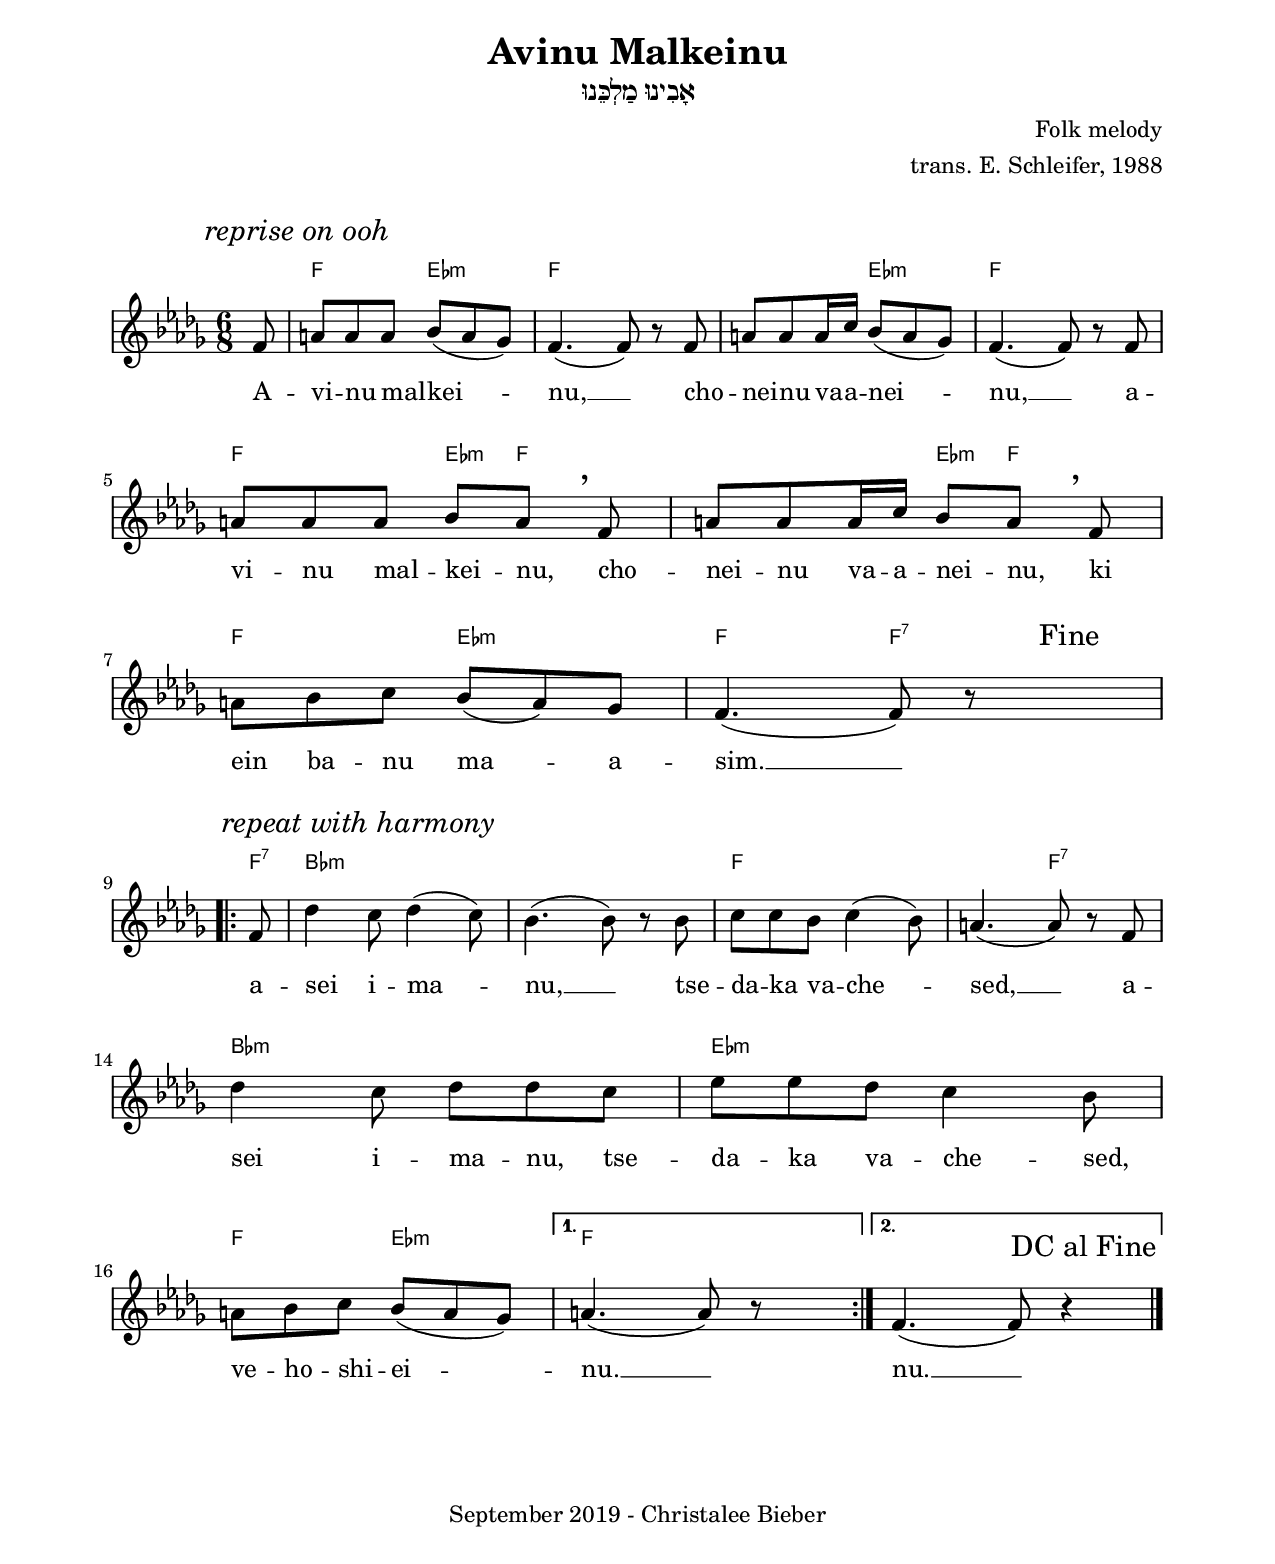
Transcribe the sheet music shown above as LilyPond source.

%{ Christalee Bieber
cbieber@alum.mit.edu
September 2019 %}

\paper {
	system-system-spacing.minimum-distance = #8
	system-system-spacing.padding = #4
	markup-system-spacing.minimum-distance = #8
	markup-system-spacing.padding = #4
	markup-markup-spacing.minimum-distance = #8
	score-markup-spacing.padding = #4
	#(set-paper-size "letter")
	left-margin = 0.75\in
	right-margin = 0.75\in
	top-margin = 0.5\in
	bottom-margin = 0.5\in
	indent = #0
}

\header {
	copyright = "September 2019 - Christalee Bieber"
}

\layout {
  \context {
    \Lyrics
    \override VerticalAxisGroup.nonstaff-relatedstaff-spacing.padding = #2
		\override LyricText.self-alignment-X = #LEFT
  }
  \context {
    \Score
		\numericTimeSignature
    \override RehearsalMark.padding = #3
		\override RehearsalMark.self-alignment-X = #LEFT
		\override SystemStartBar.collapse-height = #4
		\override MetronomeMark.outside-staff-priority = #10000
		\override MetronomeMark.extra-offset = #'(-8 . 2)
  }
  \context {
    \ChordNames
    chordChanges = ##t
    \override ChordName.font-size = #-1
		\override VerticalAxisGroup.nonstaff-relatedstaff-spacing.padding = #2
  }
  \context {
    \Voice
    \override BreathingSign.Y-offset = #3.5
    \dynamicUp
		\override TextScript.staff-padding = #1
  }
	\context {
		\Staff
		\override InstrumentName.padding = #2
	}
}

\midi { \tempo 4 = 90 }

#(define-markup-list-command (cantor layout props text) (markup-list?)
	(interpret-markup-list layout props
		#{\markuplist {
			\hspace #6
			\box {
				\pad-markup #1 {
					\fontsize #2 {
						\wordwrap {
							{ \bold Cantor: } { #text }
						}
					}
				}
			}
		}
		#}
	)
)


\header {
	title = "Avinu Malkeinu"
	subtitle = "אָבִינוּ מַלְכֵּנוּ‎"
	composer = "Folk melody"
	arranger = "trans. E. Schleifer, 1988"
}

harmony = \chordmode {
	\partial 8 s8 | f4. ees4.:m  | f2. |
	f4. ees4.:m | f2. |
	f4. ees8:m f4 |
	f4. ees8:m f4 |
	f4. ees4.:m | f4. f4.:7 |

	f8:7 | bes2.:m | bes2.:m |
	f2. | f4. f4.:7 |
	bes2.:m | ees2.:m | f4. ees4.:m | f2.|
}

melody = \relative c' {
	\time 6/8
	\key des \major
	\clef treble

	\mark \markup { \italic "reprise on ooh" }
	\partial 8 f8 | a a a bes( a ges) | f4.( f8)  r8 f8 |
	a a a16 c16 bes8( a ges) | f4.( f8)  r8 f8 | \break
	a a a bes a \breathe f8 | a a a16 c16 bes8 a \breathe f8 | \break
	a bes c bes( a) ges | f4.( f8) r8 \mark "Fine" s8 | \break

	\mark \markup { \italic "repeat with harmony" }
	\repeat volta 2 { \relative c' {
		\partial 8 f8 | des'4 c8 des4( c8) | bes4.( bes8) r8 bes8 |
		c8 c8 bes8 c4( bes8) | a4.( a8) r8 f8 | \break
		des'4 c8 des8 des8 c8 | ees8 ees8 des8 c4 bes8 | \break
		a8 bes c bes( a ges) |
		}}
	\alternative {
		{ a4.( a8) r8 s8 | }
		{ f4.( f8) r4 \bar "|."
		\once \override Score.RehearsalMark.self-alignment-X = #RIGHT
		\mark "DC al Fine" }
		}
}

text = \lyricmode {
	A -- | vi -- nu mal -- kei -- | nu, __ cho -- | nei -- nu va -- a -- nei -- | nu, __ a -- | vi -- nu mal -- kei -- nu, cho -- | nei -- nu va -- a -- nei -- nu, ki | ein ba -- nu  ma -- a -- | sim. __ a -- | sei i -- ma -- | nu, __ tse -- | da -- ka va -- che -- | sed, __ a -- | sei i -- ma -- nu, tse -- | da -- ka va -- che -- sed, | ve -- ho -- shi -- ei -- | nu. __ | nu. __
}

\score {
	<<
	\new ChordNames { \harmony }
	\new Voice = "chorus" { \melody }
	\new Lyrics \lyricsto "chorus" { \text }
	>>

	\layout { }
	\midi { }
}
